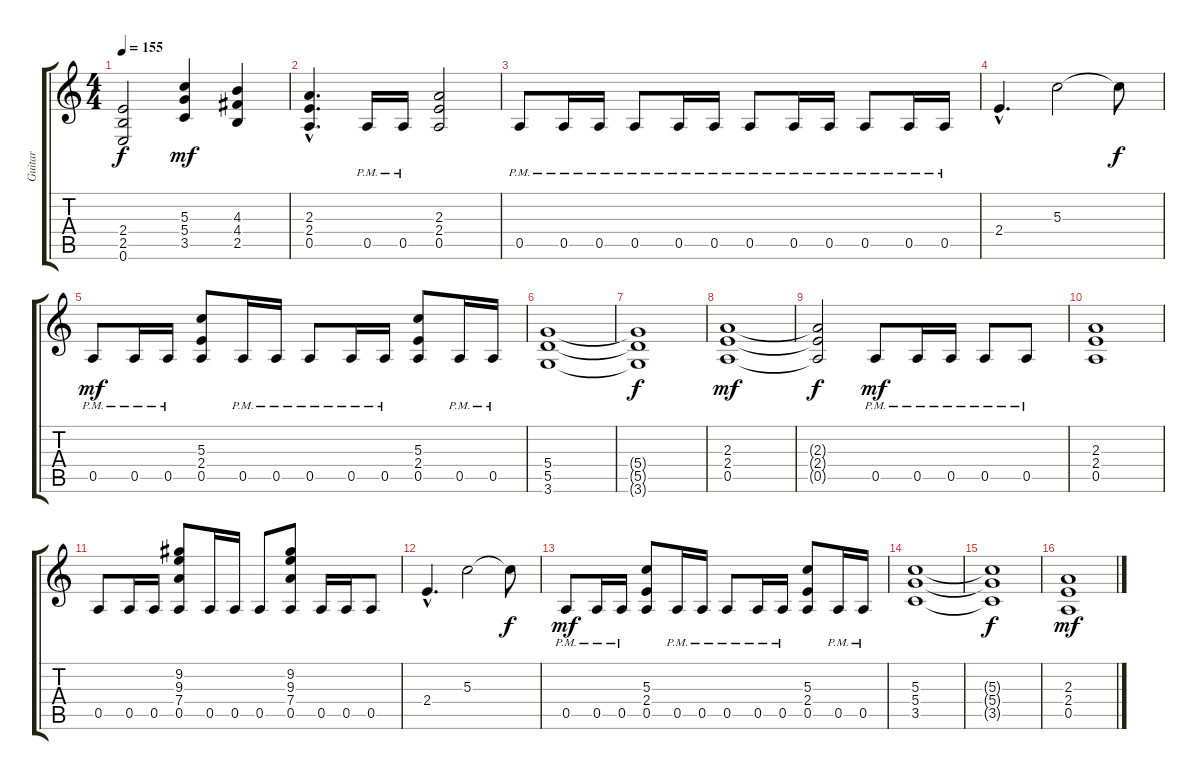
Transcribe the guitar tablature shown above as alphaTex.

\track ("Guitar" "Guitar") {instrument overdrivenguitar}
\staff {score tabs}
\tuning (E4 B3 G3 D3 A2 E2) {hide}
\ts (4 4)
\tempo 155
\clef g2
\ks c
(2.4{t} 2.5{t} 0.6{t}).2{dy f} (5.3 5.4 3.5).4{dy mf} (4.3 4.4 2.5).4 |
(2.3{hac} 2.4{hac} 0.5{hac}).4{d} 0.5{pm}.16 0.5{pm}.16 (2.3 2.4 0.5).2 |
0.5{pm}.8 0.5{pm}.16 0.5{pm}.16 0.5{pm}.8 0.5{pm}.16 0.5{pm}.16 0.5{pm}.8 0.5{pm}.16 0.5{pm}.16 0.5{pm}.8 0.5{pm}.16 0.5{pm}.16 |
2.4{hac}.4{d} 5.3.2 5.3{t}.8{dy f} |
0.5{pm}.8{dy mf} 0.5{pm}.16 0.5{pm}.16 (5.3 2.4 0.5).8 0.5{pm}.16 0.5{pm}.16 0.5{pm}.8 0.5{pm}.16 0.5{pm}.16 (5.3 2.4 0.5).8 0.5{pm}.16 0.5{pm}.16 |
(5.4 5.5 3.6).1 |
(5.4{t} 5.5{t} 3.6{t}).1{dy f} |
(2.3 2.4 0.5).1{dy mf} |
(2.3{t} 2.4{t} 0.5{t}).2{dy f} 0.5{pm}.8{dy mf} 0.5{pm}.16 0.5{pm}.16 0.5{pm}.8 0.5{pm}.8 |
(2.3 2.4 0.5).1 |
0.5.8 0.5.16 0.5.16 (9.2 9.3 7.4 0.5).8 0.5.16 0.5.16 0.5.8 (9.2 9.3 7.4 0.5).8 0.5.16 0.5.16 0.5.8 |
2.4{hac}.4{d} 5.3.2 5.3{t}.8{dy f} |
0.5{pm}.8{dy mf} 0.5{pm}.16 0.5{pm}.16 (5.3 2.4 0.5).8 0.5{pm}.16 0.5{pm}.16 0.5{pm}.8 0.5{pm}.16 0.5{pm}.16 (5.3 2.4 0.5).8 0.5{pm}.16 0.5{pm}.16 |
(5.3 5.4 3.5).1 |
(5.3{t} 5.4{t} 3.5{t}).1{dy f} |
(2.3 2.4 0.5).1{dy mf}
